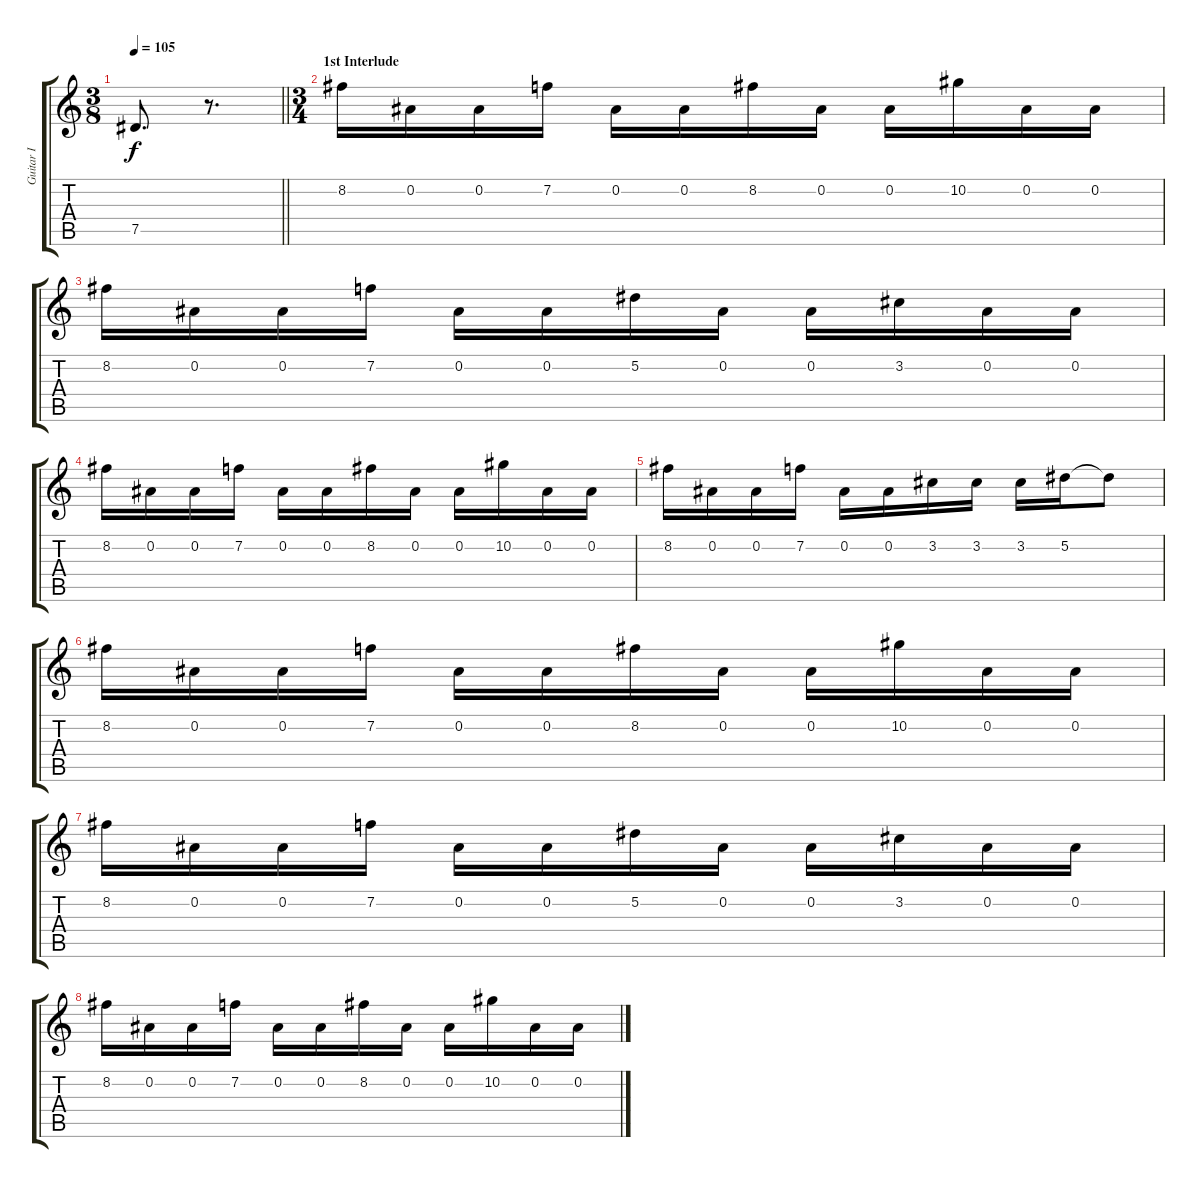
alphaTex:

\track ("Guitar I" "Guitar I") {instrument overdrivenguitar}
\staff {score tabs}
\tuning (Eb4 Bb3 Gb3 Db3 Ab2 Eb2) {hide}
\ts (3 8)
\tempo 105
\clef g2
\barLineRight lightlight
\ks c
7.5.8{d dy f} r.8{d} |
\ts (3 4)
\section ("" "1st Interlude")
8.2.16 0.2.16 0.2.16 7.2.16 0.2.16 0.2.16 8.2.16 0.2.16 0.2.16 10.2.16 0.2.16 0.2.16 |
8.2.16 0.2.16 0.2.16 7.2.16 0.2.16 0.2.16 5.2.16 0.2.16 0.2.16 3.2.16 0.2.16 0.2.16 |
8.2.16 0.2.16 0.2.16 7.2.16 0.2.16 0.2.16 8.2.16 0.2.16 0.2.16 10.2.16 0.2.16 0.2.16 |
8.2.16 0.2.16 0.2.16 7.2.16 0.2.16 0.2.16 3.2.16 3.2.16 3.2.16 5.2.16 5.2{t}.8 |
8.2.16 0.2.16 0.2.16 7.2.16 0.2.16 0.2.16 8.2.16 0.2.16 0.2.16 10.2.16 0.2.16 0.2.16 |
8.2.16 0.2.16 0.2.16 7.2.16 0.2.16 0.2.16 5.2.16 0.2.16 0.2.16 3.2.16 0.2.16 0.2.16 |
8.2.16 0.2.16 0.2.16 7.2.16 0.2.16 0.2.16 8.2.16 0.2.16 0.2.16 10.2.16 0.2.16 0.2.16
